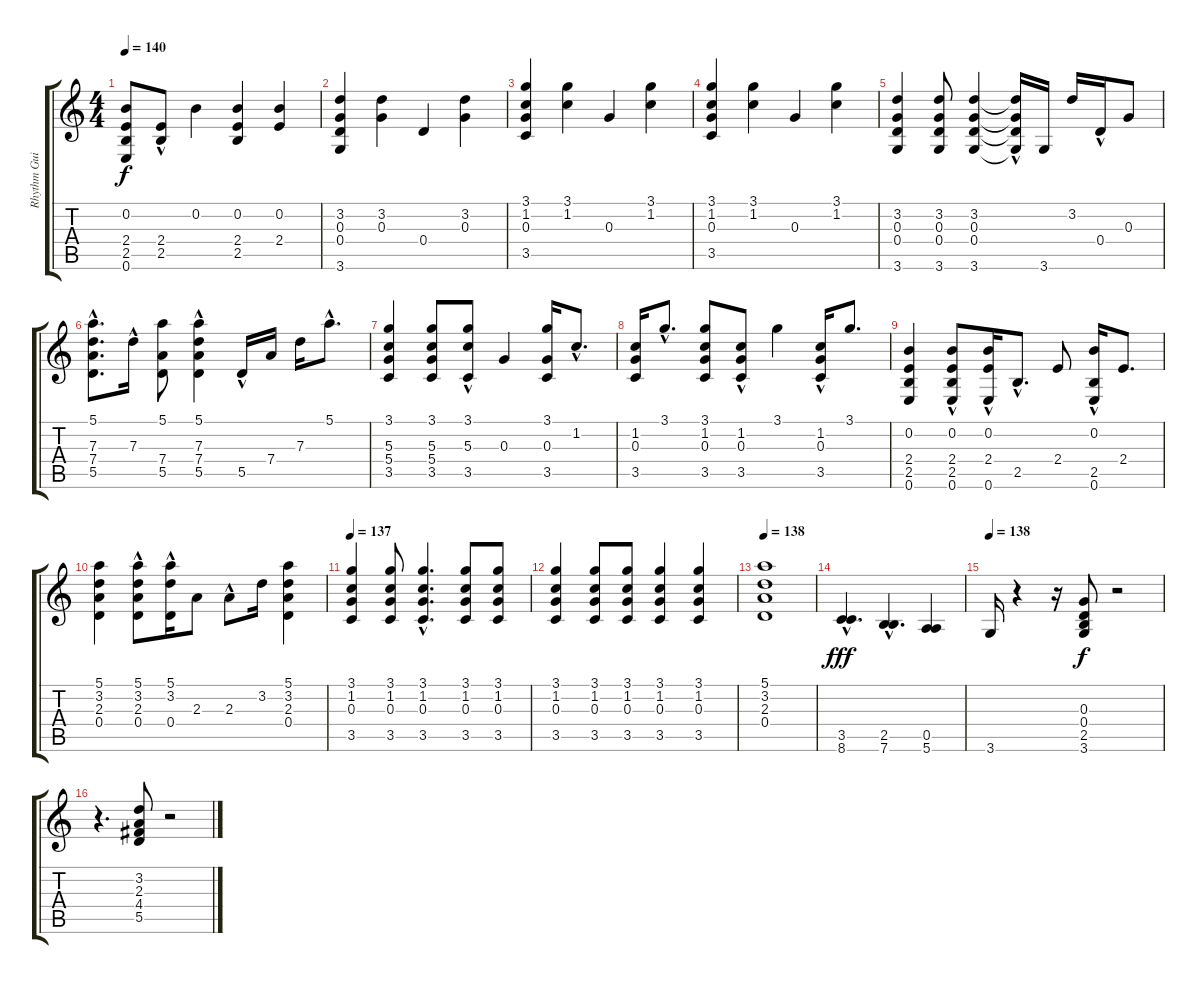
\track ("Rhythm Guitar" "Rhythm Gui") {instrument overdrivenguitar}
\staff {score tabs}
\tuning (E4 B3 G3 D3 A2 E2) {hide}
\ts (4 4)
\tempo 140
\clef g2
\ks c
(0.2 2.4 2.5 0.6).8{dy f} (2.4{hac} 2.5{hac}).8 0.2.4 (0.2 2.4 2.5).4 (0.2 2.4).4 |
(3.2 0.3 0.4 3.6).4 (3.2 0.3).4 0.4.4 (3.2 0.3).4 |
(3.1 1.2 0.3 3.5).4 (3.1 1.2).4 0.3.4 (3.1 1.2).4 |
(3.1 1.2 0.3 3.5).4 (3.1 1.2).4 0.3.4 (3.1 1.2).4 |
(3.2 0.3 0.4 3.6).4 (3.2 0.3 0.4 3.6).8 (3.2 0.3 0.4 3.6).4 (3.2{t} 0.3{t} 0.4{hac t} 3.6{t}).16 3.6.16 3.2.16 0.4{hac}.16 0.3.8 |
(5.1 7.3{hac} 7.4 5.5).8{d} 7.3{hac}.16 (5.1 7.4 5.5).8 (5.1{hac} 7.3{hac} 7.4 5.5).4 5.5{hac}.16 7.4.16 7.3.16 5.1{hac}.8{d} |
(3.1 5.3 5.4 3.5).4 (3.1 5.3 5.4 3.5).8 (3.1{hac} 5.3{hac} 3.5{hac}).8 0.3.4 (3.1 0.3 3.5).16 1.2{hac}.8{d} |
(1.2 0.3 3.5).16 3.1{hac}.8{d} (3.1 1.2 0.3 3.5).8 (1.2{hac} 0.3{hac} 3.5{hac}).8 3.1.4 (1.2{hac} 0.3 3.5).16 3.1.8{d} |
(0.2 2.4 2.5 0.6).4 (0.2 2.4 2.5{hac} 0.6).8 (0.2{hac} 2.4 0.6{hac}).16 2.5{hac}.8{d} 2.4.8 (0.2{hac} 2.5 0.6).16 2.4.8{d} |
(5.1 3.2 2.3 0.4).4 (5.1 3.2 2.3{hac} 0.4).8 (5.1{hac} 3.2 0.4{hac}).16 2.3.8 2.3{hac}.8 3.2.16 (5.1 3.2 2.3 0.4).4 |
\tempo 137
(3.1 1.2 0.3 3.5).4 (3.1 1.2 0.3 3.5).8 (3.1{hac} 1.2{hac} 0.3{hac} 3.5{hac}).4{d} (3.1 1.2 0.3 3.5).8 (3.1 1.2 0.3 3.5).8 |
(3.1 1.2 0.3 3.5).4 (3.1 1.2 0.3 3.5).8 (3.1 1.2 0.3 3.5).8 (3.1 1.2 0.3 3.5).4 (3.1 1.2 0.3 3.5).4 |
\tempo 138
(5.1 3.2 2.3 0.4).1 |
(3.5{hac} 8.6{hac}).4{d dy fff} (2.5{hac} 7.6{hac}).4{d} (0.5 5.6).4 |
\tempo 138
3.6.16 r.4 r.16 (0.3 0.4 2.5 3.6).8{dy f} r.2 |
r.4{d} (3.2 2.3 4.4 5.5).8 r.2
